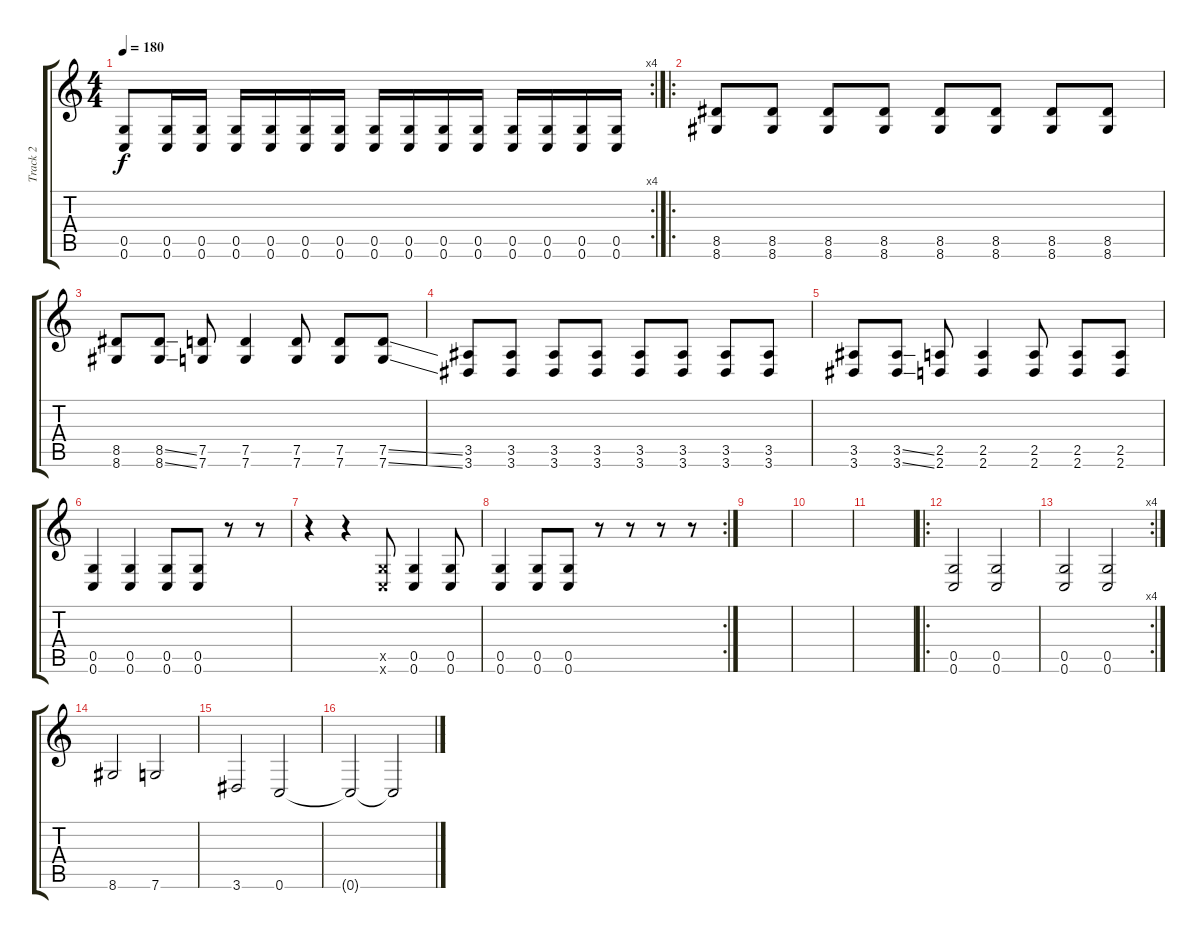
\track ("Track 2" "Track 2") {instrument distortionguitar}
\staff {score tabs}
\tuning (D4 A3 F3 C3 G2 C2) {hide}
\rc 4
\ts (4 4)
\tempo 180
\clef g2
\ks c
(0.5 0.6).8{dy f} (0.5 0.6).16 (0.5 0.6).16 (0.5 0.6).16 (0.5 0.6).16 (0.5 0.6).16 (0.5 0.6).16 (0.5 0.6).16 (0.5 0.6).16 (0.5 0.6).16 (0.5 0.6).16 (0.5 0.6).16 (0.5 0.6).16 (0.5 0.6).16 (0.5 0.6).16 |
\ro
(8.5 8.6).8 (8.5 8.6).8 (8.5 8.6).8 (8.5 8.6).8 (8.5 8.6).8 (8.5 8.6).8 (8.5 8.6).8 (8.5 8.6).8 |
(8.5 8.6).8 (8.5{ss} 8.6{ss}).8 (7.5 7.6).8 (7.5 7.6).4 (7.5 7.6).8 (7.5 7.6).8 (7.5{ss} 7.6{ss}).8 |
(3.5 3.6).8 (3.5 3.6).8 (3.5 3.6).8 (3.5 3.6).8 (3.5 3.6).8 (3.5 3.6).8 (3.5 3.6).8 (3.5 3.6).8 |
(3.5 3.6).8 (3.5{ss} 3.6{ss}).8 (2.5 2.6).8 (2.5 2.6).4 (2.5 2.6).8 (2.5 2.6).8 (2.5 2.6).8 |
(0.5 0.6).4 (0.5 0.6).4 (0.5 0.6).8 (0.5 0.6).8 r.8 r.8 |
r.4 r.4 (0.5{x} 0.6{x}).8 (0.5 0.6).4 (0.5 0.6).8 |
\rc 2
(0.5 0.6).4 (0.5 0.6).8 (0.5 0.6).8 r.8 r.8 r.8 r.8 |
|
|
|
\ro
(0.5 0.6).2 (0.5 0.6).2 |
\rc 4
(0.5 0.6).2 (0.5 0.6).2 |
8.6.2 7.6.2 |
3.6.2 0.6.2 |
0.6{t}.2 0.6{t}.2
